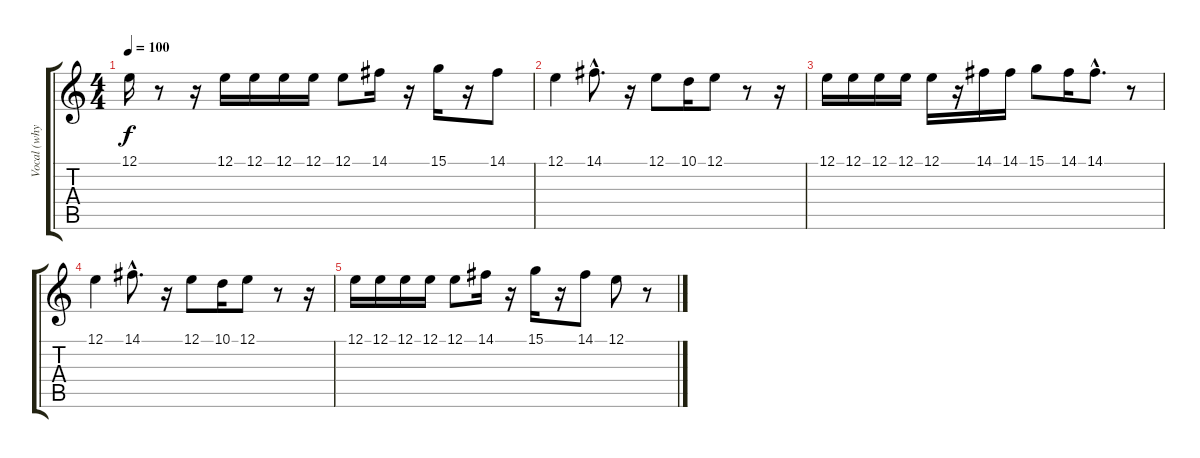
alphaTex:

\track ("Vocal (why include this?)" "Vocal (why") {instrument panflute}
\staff {score tabs}
\tuning (E4 B3 G3 D3 A2 E2) {hide}
\ts (4 4)
\tempo 100
\clef g2
\ks c
12.1{t}.16{dy f} r.8 r.16 12.1.16 12.1.16 12.1.16 12.1.16 12.1.8 14.1.16 r.16 15.1.16 r.16 14.1.8 |
12.1.4 14.1{hac}.8{d} r.16 12.1.8 10.1.16 12.1.8 r.8 r.16 |
12.1.16 12.1.16 12.1.16 12.1.16 12.1.16 r.16 14.1.16 14.1.16 15.1.8 14.1.16 14.1{hac}.8{d} r.8 |
12.1.4 14.1{hac}.8{d} r.16 12.1.8 10.1.16 12.1.8 r.8 r.16 |
12.1.16 12.1.16 12.1.16 12.1.16 12.1.8 14.1.16 r.16 15.1.16 r.16 14.1.8 12.1.8 r.8
